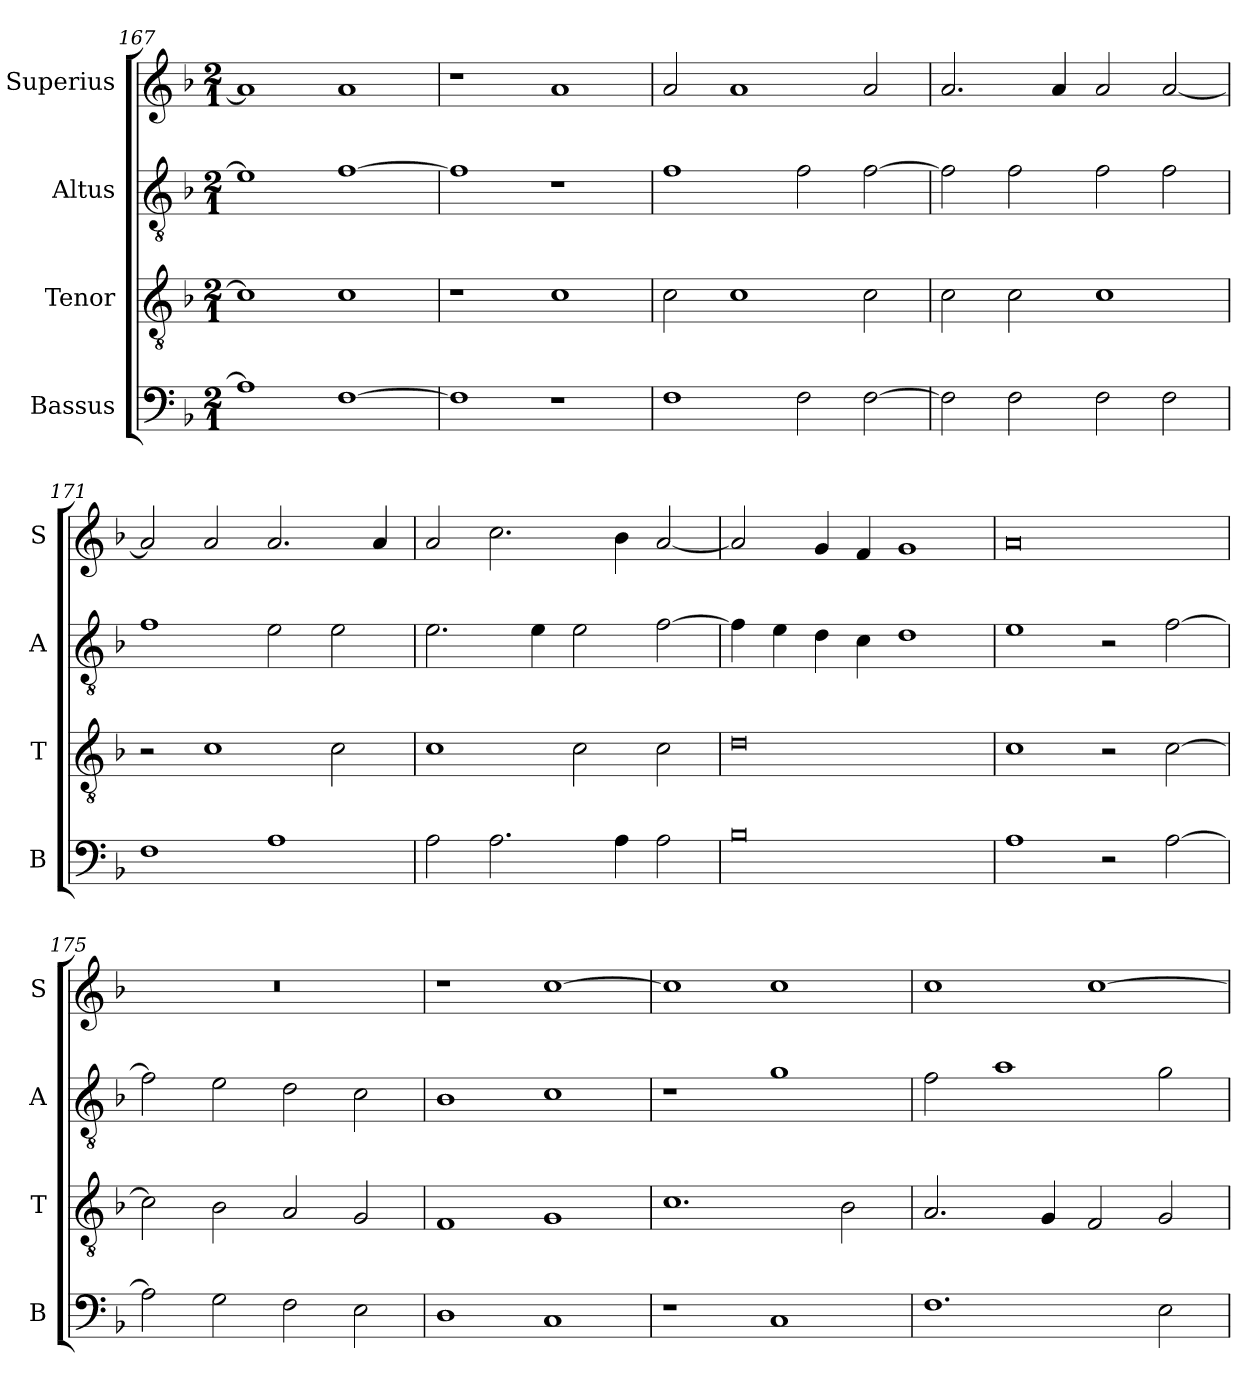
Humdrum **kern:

**kern	**kern	**kern	**kern
*part4	*part3	*part2	*part1
*staff4	*staff3	*staff2	*staff1
*I"Bassus	*I"Tenor	*I"Altus	*I"Superius
*I'B	*I'T	*I'A	*I'S
*clefF4	*clefGv2	*clefGv2	*clefG2
*k[b-]	*k[b-]	*k[b-]	*k[b-]
*F:	*F:	*F:	*F:
*M2/1	*M2/1	*M2/1	*M2/1
=167	=167	=167	=167
1A]	1c]	1e]	1a]
[1F	1c	[1f	1a
=168	=168	=168	=168
1F]	1r	1f]	1r
1r	1c	1r	1a
=169	=169	=169	=169
1F	2c	1f	2a
.	1c	.	1a
2F	.	2f	.
[2F	2c	[2f	2a
=170	=170	=170	=170
2F]	2c	2f]	2.a
2F	2c	2f	.
.	.	.	4a
2F	1c	2f	2a
2F	.	2f	[2a
=171	=171	=171	=171
1F	2r	1f	2a]
.	1c	.	2a
1A	.	2e	2.a
.	2c	2e	.
.	.	.	4a
=172	=172	=172	=172
2A	1c	2.e	2a
2.A	.	.	2.cc
.	.	4e	.
.	2c	2e	.
4A	.	.	4b-
2A	2c	[2f	[2a
=173	=173	=173	=173
0B-	0d	4f]	2a]
.	.	4e	.
.	.	4d	4g
.	.	4c	4f
.	.	1d	1g
=174	=174	=174	=174
1A	1c	1e	0a
2r	2r	2r	.
[2A	[2c	[2f	.
=175	=175	=175	=175
2A]	2c]	2f]	0r
2G	2B-	2e	.
2F	2A	2d	.
2E	2G	2c	.
=176	=176	=176	=176
1D	1F	1B-	1r
1C	1G	1c	[1cc
=177	=177	=177	=177
1r	1.c	1r	1cc]
1C	.	1g	1cc
.	2B-	.	.
=178	=178	=178	=178
1.F	2.A	2f	1cc
.	.	1a	.
.	4G	.	.
.	2F	.	[1cc
2E	2G	2g	.
=	=	=	=
*-	*-	*-	*-
